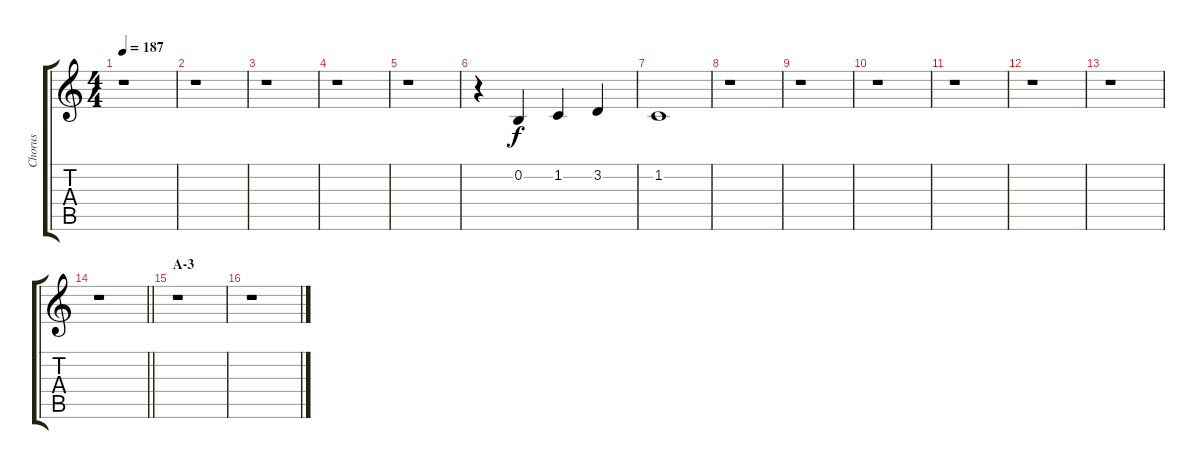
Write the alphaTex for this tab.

\track ("Chorus" "Chorus") {instrument voiceoohs}
\staff {score tabs}
\tuning (E4 B3 G3 D3 A2 E2) {hide}
\ts (4 4)
\tempo 187
\clef g2
\ks c
r.1{dy f} |
r.1 |
r.1 |
r.1 |
r.1 |
r.4 0.2.4 1.2.4 3.2.4 |
1.2.1 |
r.1 |
r.1 |
r.1 |
r.1 |
r.1 |
r.1 |
\barLineRight lightlight
r.1 |
\section ("" "A-3")
r.1 |
r.1
